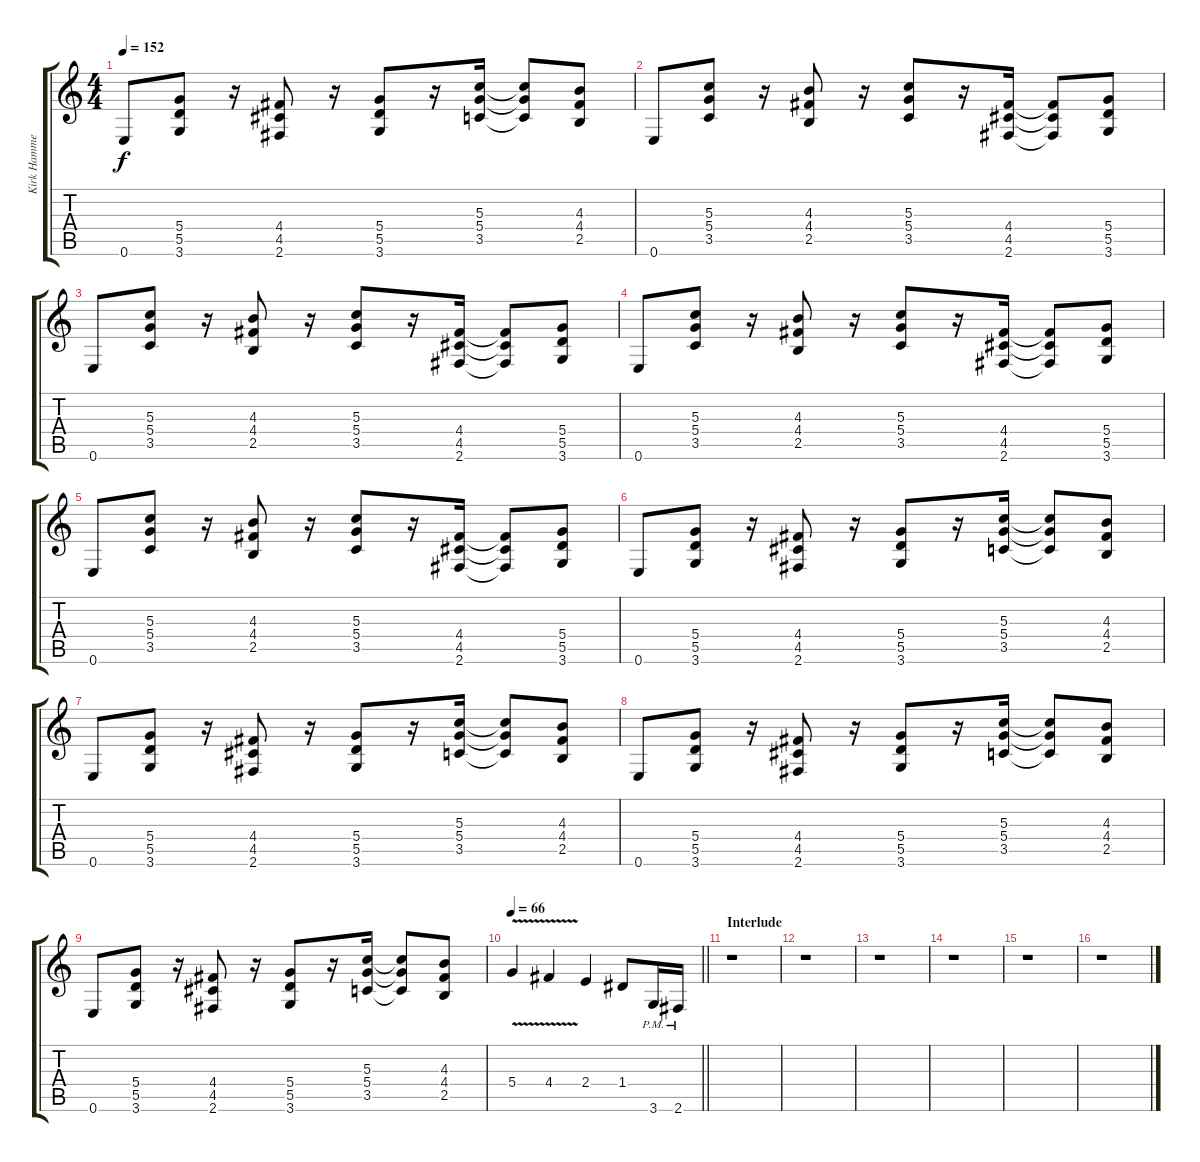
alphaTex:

\track ("Kirk Hammet - Rhythm Guitar" "Kirk Hamme") {instrument distortionguitar}
\staff {score tabs}
\tuning (E4 B3 G3 D3 A2 E2) {hide}
\ts (4 4)
\tempo 152
\clef g2
\ks c
0.6.8{dy f} (5.4 5.5 3.6).8 r.16 (4.4 4.5 2.6).8 r.16 (5.4 5.5 3.6).8 r.16 (5.3 5.4 3.5).16 (5.3{t} 5.4{t} 3.5{t}).8 (4.3 4.4 2.5).8 |
0.6.8 (5.3 5.4 3.5).8 r.16 (4.3 4.4 2.5).8 r.16 (5.3 5.4 3.5).8 r.16 (4.4 4.5 2.6).16 (4.4{t} 4.5{t} 2.6{t}).8 (5.4 5.5 3.6).8 |
0.6.8 (5.3 5.4 3.5).8 r.16 (4.3 4.4 2.5).8 r.16 (5.3 5.4 3.5).8 r.16 (4.4 4.5 2.6).16 (4.4{t} 4.5{t} 2.6{t}).8 (5.4 5.5 3.6).8 |
0.6.8 (5.3 5.4 3.5).8 r.16 (4.3 4.4 2.5).8 r.16 (5.3 5.4 3.5).8 r.16 (4.4 4.5 2.6).16 (4.4{t} 4.5{t} 2.6{t}).8 (5.4 5.5 3.6).8 |
0.6.8 (5.3 5.4 3.5).8 r.16 (4.3 4.4 2.5).8 r.16 (5.3 5.4 3.5).8 r.16 (4.4 4.5 2.6).16 (4.4{t} 4.5{t} 2.6{t}).8 (5.4 5.5 3.6).8 |
0.6.8 (5.4 5.5 3.6).8 r.16 (4.4 4.5 2.6).8 r.16 (5.4 5.5 3.6).8 r.16 (5.3 5.4 3.5).16 (5.3{t} 5.4{t} 3.5{t}).8 (4.3 4.4 2.5).8 |
0.6.8 (5.4 5.5 3.6).8 r.16 (4.4 4.5 2.6).8 r.16 (5.4 5.5 3.6).8 r.16 (5.3 5.4 3.5).16 (5.3{t} 5.4{t} 3.5{t}).8 (4.3 4.4 2.5).8 |
0.6.8 (5.4 5.5 3.6).8 r.16 (4.4 4.5 2.6).8 r.16 (5.4 5.5 3.6).8 r.16 (5.3 5.4 3.5).16 (5.3{t} 5.4{t} 3.5{t}).8 (4.3 4.4 2.5).8 |
0.6.8 (5.4 5.5 3.6).8 r.16 (4.4 4.5 2.6).8 r.16 (5.4 5.5 3.6).8 r.16 (5.3 5.4 3.5).16 (5.3{t} 5.4{t} 3.5{t}).8 (4.3 4.4 2.5).8 |
\tempo 66
\barLineRight lightlight
5.4{v}.4 4.4{v}.4 2.4.4 1.4.8 3.6{pm}.16 2.6{pm}.16 |
\section ("" "Interlude")
r.1 |
r.1 |
r.1 |
r.1 |
r.1 |
r.1
